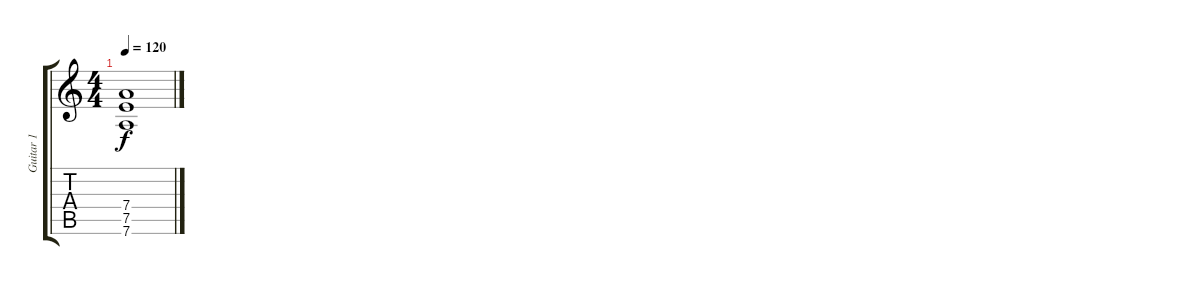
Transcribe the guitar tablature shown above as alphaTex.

\track ("Guitar 1" "Guitar 1") {instrument overdrivenguitar}
\staff {score tabs}
\tuning (E4 B3 G3 D3 A2 D2) {hide}
\ts (4 4)
\tempo 120
\clef g2
\ks c
(7.4{t} 7.5{t} 7.6{t}).1{dy f}
